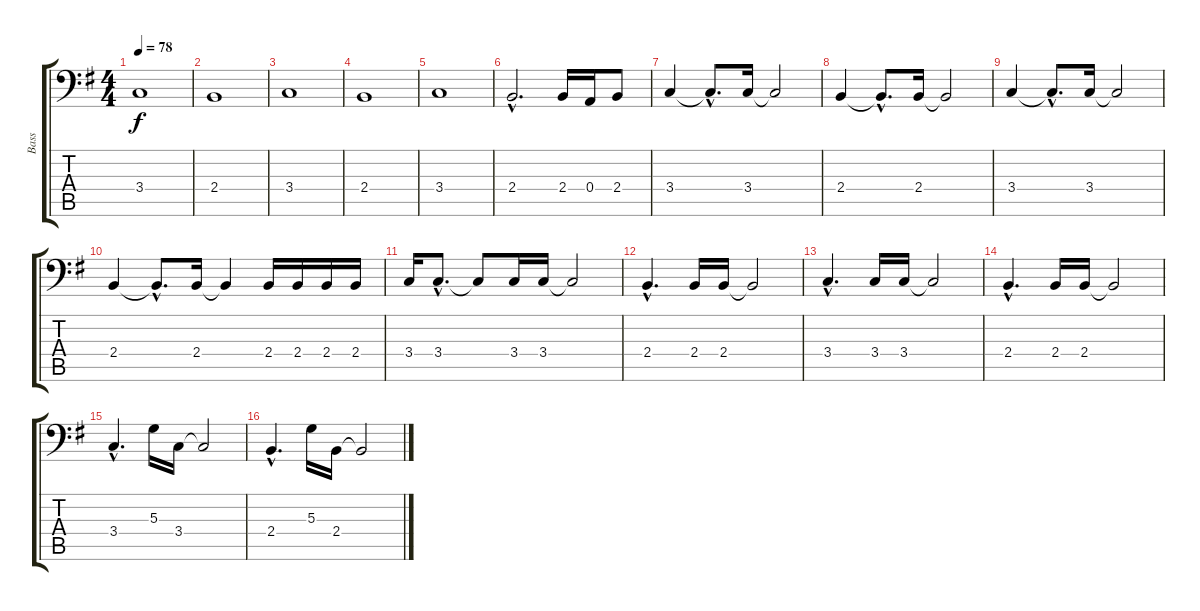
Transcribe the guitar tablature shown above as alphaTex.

\track ("Bass" "Bass") {instrument electricbassfinger}
\staff {score tabs}
\tuning (C3 G2 D2 A1 E1 B0) {hide}
\ts (4 4)
\tempo 78
\clef f4
\ks g
3.4.1{dy f} |
2.4.1 |
3.4.1 |
2.4.1 |
3.4.1 |
2.4{hac}.2{d} 2.4.16 0.4.16 2.4.8 |
3.4.4 3.4{hac t}.8{d} 3.4.16 3.4{t}.2 |
2.4.4 2.4{hac t}.8{d} 2.4.16 2.4{t}.2 |
3.4.4 3.4{hac t}.8{d} 3.4.16 3.4{t}.2 |
2.4.4 2.4{hac t}.8{d} 2.4.16 2.4{t}.4 2.4.16 2.4.16 2.4.16 2.4.16 |
3.4.16 3.4{hac}.8{d} 3.4{t}.8 3.4.16 3.4.16 3.4{t}.2 |
2.4{hac}.4{d} 2.4.16 2.4.16 2.4{t}.2 |
3.4{hac}.4{d} 3.4.16 3.4.16 3.4{t}.2 |
2.4{hac}.4{d} 2.4.16 2.4.16 2.4{t}.2 |
3.4{hac}.4{d} 5.3.16 3.4.16 3.4{t}.2 |
2.4{hac}.4{d} 5.3.16 2.4.16 2.4{t}.2
